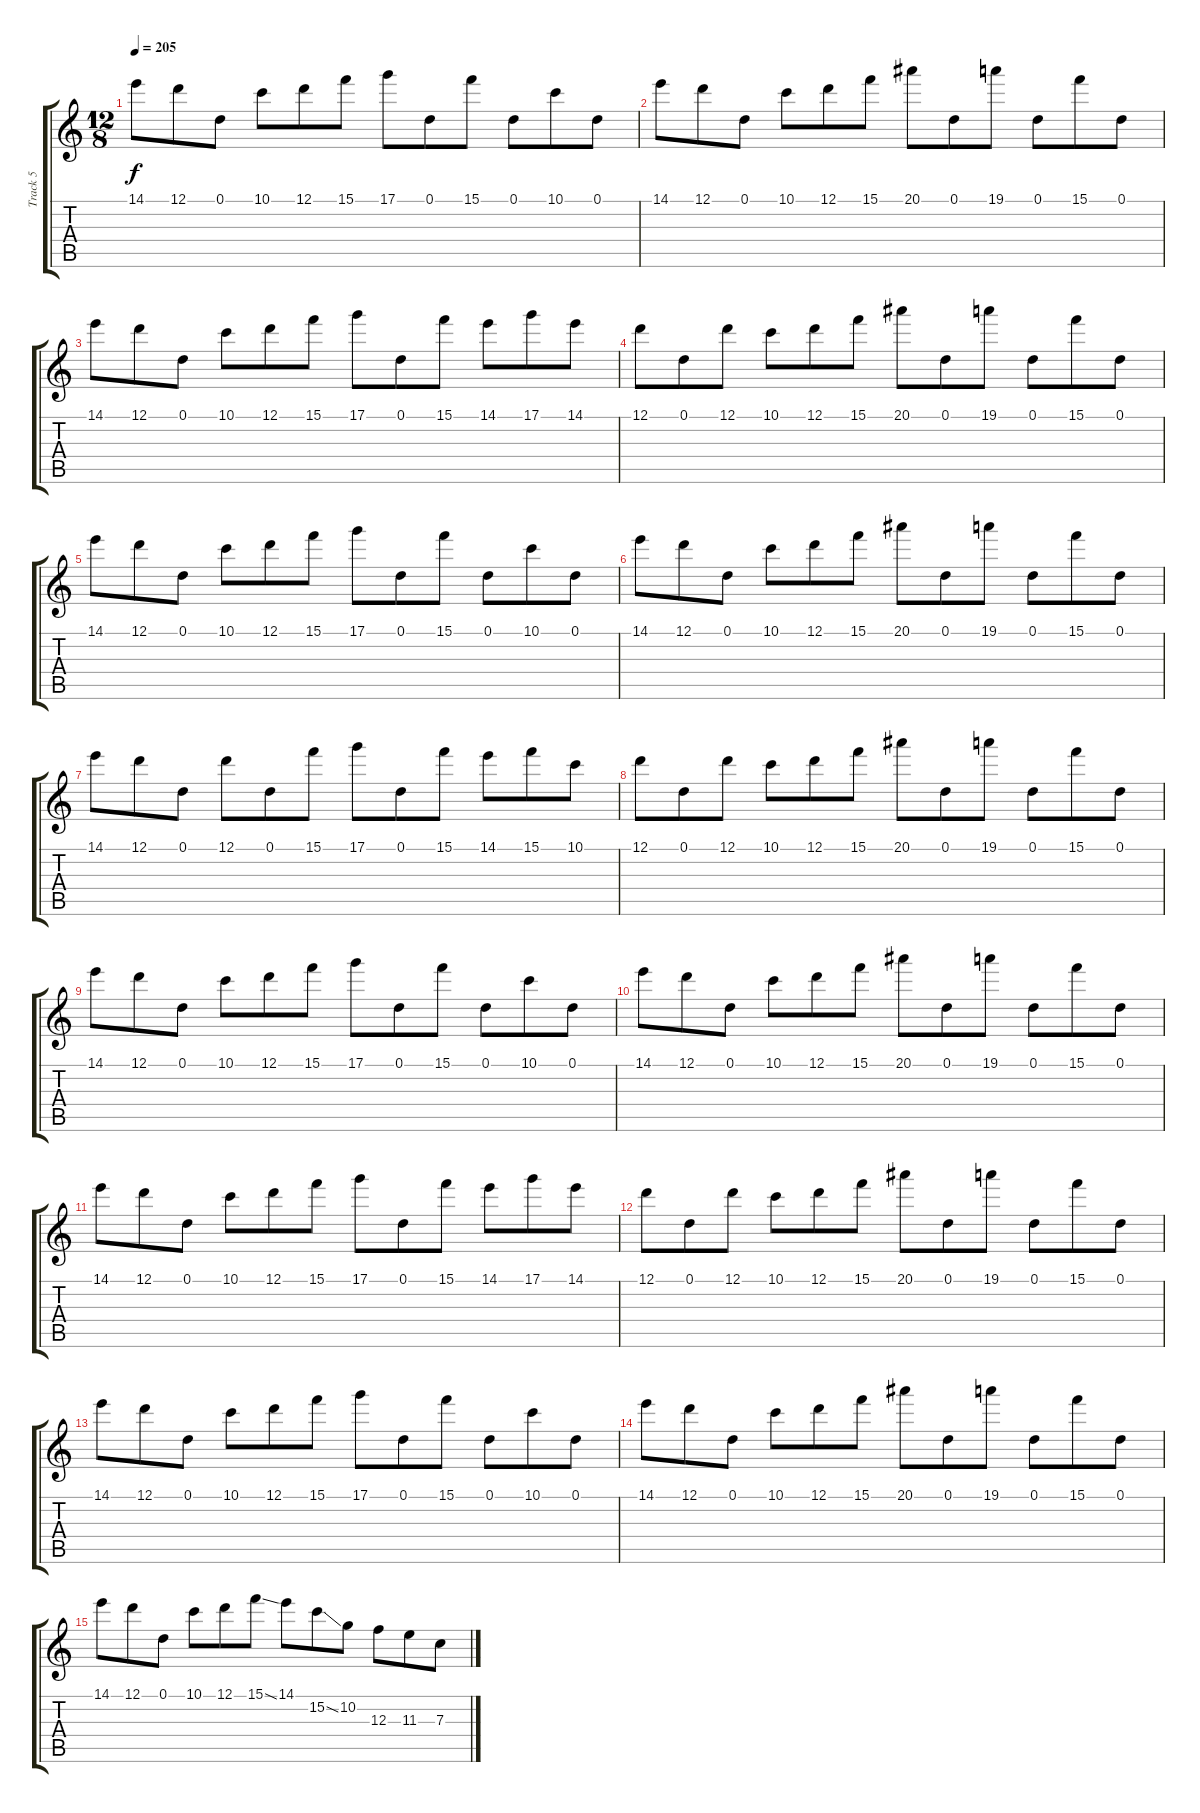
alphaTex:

\track ("Track 5" "Track 5") {instrument overdrivenguitar}
\staff {score tabs}
\tuning (D4 A3 F3 C3 G2 C2) {hide}
\ts (12 8)
\tempo 205
\clef g2
\ks c
14.1.8{dy f} 12.1.8 0.1.8 10.1.8 12.1.8 15.1.8 17.1.8 0.1.8 15.1.8 0.1.8 10.1.8 0.1.8 |
14.1.8 12.1.8 0.1.8 10.1.8 12.1.8 15.1.8 20.1.8 0.1.8 19.1.8 0.1.8 15.1.8 0.1.8 |
14.1.8 12.1.8 0.1.8 10.1.8 12.1.8 15.1.8 17.1.8 0.1.8 15.1.8 14.1.8 17.1.8 14.1.8 |
12.1.8 0.1.8 12.1.8 10.1.8 12.1.8 15.1.8 20.1.8 0.1.8 19.1.8 0.1.8 15.1.8 0.1.8 |
14.1.8 12.1.8 0.1.8 10.1.8 12.1.8 15.1.8 17.1.8 0.1.8 15.1.8 0.1.8 10.1.8 0.1.8 |
14.1.8 12.1.8 0.1.8 10.1.8 12.1.8 15.1.8 20.1.8 0.1.8 19.1.8 0.1.8 15.1.8 0.1.8 |
14.1.8 12.1.8 0.1.8 12.1.8 0.1.8 15.1.8 17.1.8 0.1.8 15.1.8 14.1.8 15.1.8 10.1.8 |
12.1.8 0.1.8 12.1.8 10.1.8 12.1.8 15.1.8 20.1.8 0.1.8 19.1.8 0.1.8 15.1.8 0.1.8 |
14.1.8 12.1.8 0.1.8 10.1.8 12.1.8 15.1.8 17.1.8 0.1.8 15.1.8 0.1.8 10.1.8 0.1.8 |
14.1.8 12.1.8 0.1.8 10.1.8 12.1.8 15.1.8 20.1.8 0.1.8 19.1.8 0.1.8 15.1.8 0.1.8 |
14.1.8 12.1.8 0.1.8 10.1.8 12.1.8 15.1.8 17.1.8 0.1.8 15.1.8 14.1.8 17.1.8 14.1.8 |
12.1.8 0.1.8 12.1.8 10.1.8 12.1.8 15.1.8 20.1.8 0.1.8 19.1.8 0.1.8 15.1.8 0.1.8 |
14.1.8 12.1.8 0.1.8 10.1.8 12.1.8 15.1.8 17.1.8 0.1.8 15.1.8 0.1.8 10.1.8 0.1.8 |
14.1.8 12.1.8 0.1.8 10.1.8 12.1.8 15.1.8 20.1.8 0.1.8 19.1.8 0.1.8 15.1.8 0.1.8 |
14.1.8 12.1.8 0.1.8 10.1.8 12.1.8 15.1{ss}.8 14.1.8 15.2{ss}.8 10.2.8 12.3.8 11.3.8 7.3.8
